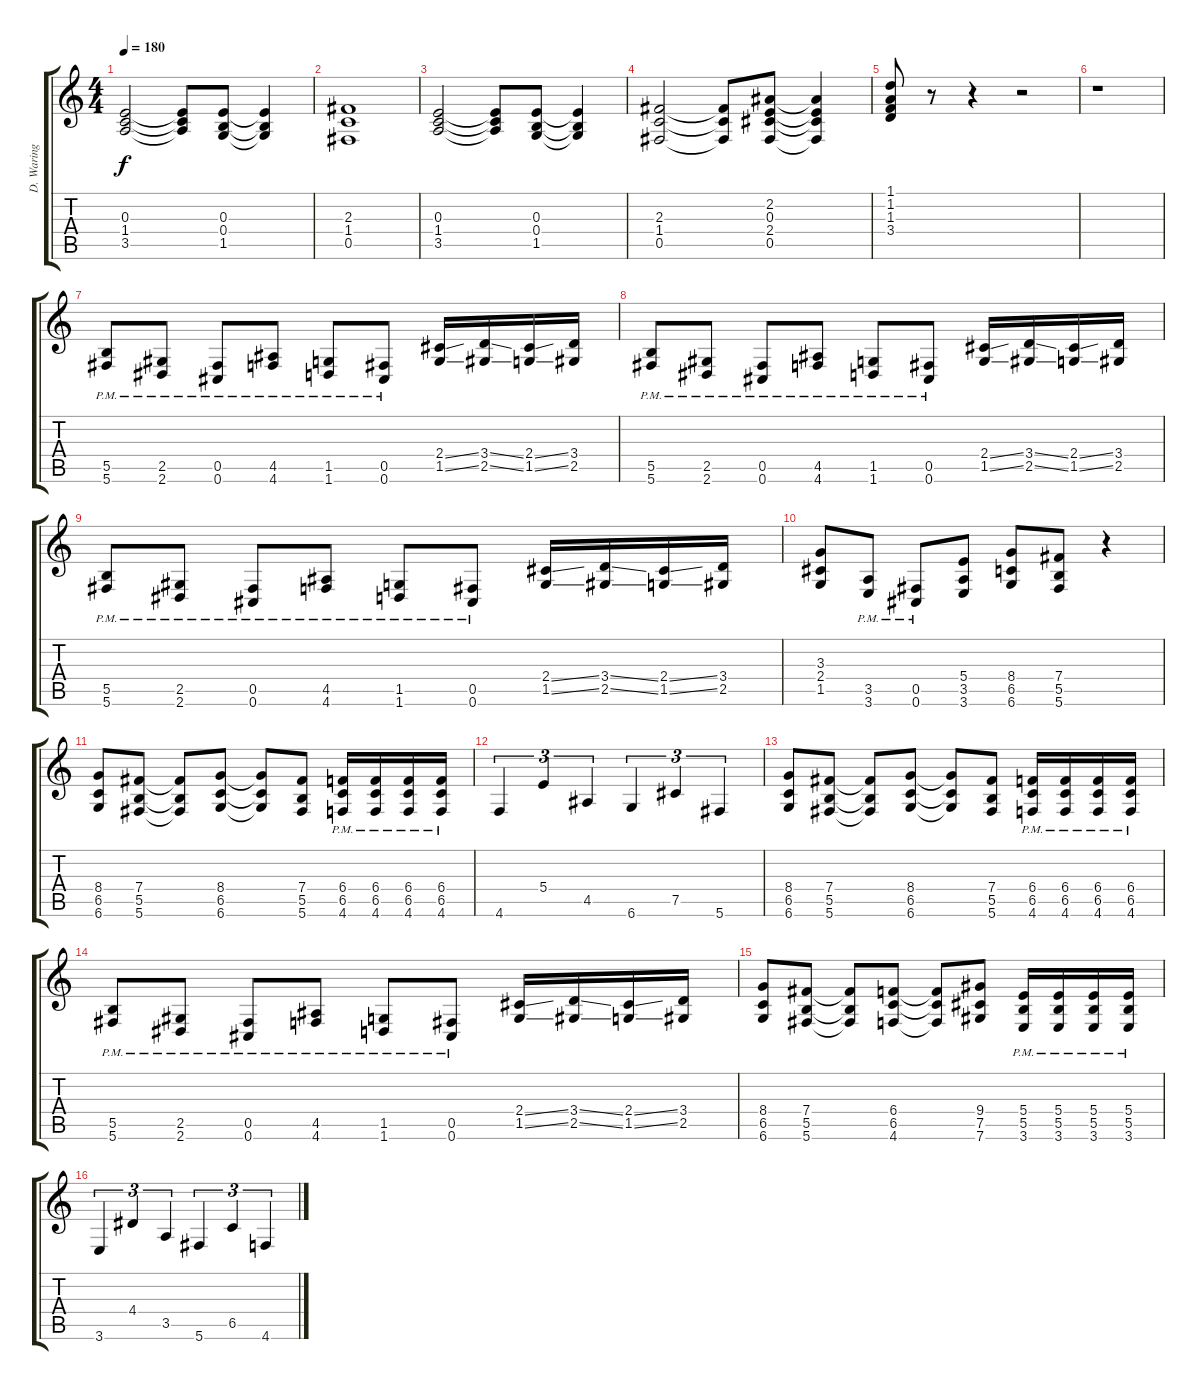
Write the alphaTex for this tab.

\track ("D. Waring Gtr." "D. Waring ") {instrument distortionguitar}
\staff {score tabs}
\tuning (Db4 Ab3 E3 B2 Gb2 Db2) {hide}
\ts (4 4)
\tempo 180
\clef g2
\ks c
(0.3 1.4 3.5).2{dy f} (0.3{t} 1.4{t} 3.5{t}).8 (0.3 0.4 1.5).8 (0.3{t} 0.4{t} 1.5{t}).4 |
(2.3 1.4 0.5).1 |
(0.3 1.4 3.5).2 (0.3{t} 1.4{t} 3.5{t}).8 (0.3 0.4 1.5).8 (0.3{t} 0.4{t} 1.5{t}).4 |
(2.3 1.4 0.5).2 (2.3{t} 1.4{t} 0.5{t}).8 (2.2 0.3 2.4 0.5).8 (2.2{t} 0.3{t} 2.4{t} 0.5{t}).4 |
(1.1 1.2 1.3 3.4).8 r.8 r.4 r.2 |
r.1 |
(5.5{pm} 5.6{pm}).8 (2.5{pm} 2.6{pm}).8 (0.5{pm} 0.6{pm}).8 (4.5{pm} 4.6{pm}).8 (1.5{pm} 1.6{pm}).8 (0.5{pm} 0.6{pm}).8 (2.4{ss} 1.5{ss}).16 (3.4{ss} 2.5{ss}).16 (2.4{ss} 1.5{ss}).16 (3.4 2.5).16 |
(5.5{pm} 5.6{pm}).8 (2.5{pm} 2.6{pm}).8 (0.5{pm} 0.6{pm}).8 (4.5{pm} 4.6{pm}).8 (1.5{pm} 1.6{pm}).8 (0.5{pm} 0.6{pm}).8 (2.4{ss} 1.5{ss}).16 (3.4{ss} 2.5{ss}).16 (2.4{ss} 1.5{ss}).16 (3.4 2.5).16 |
(5.5{pm} 5.6{pm}).8 (2.5{pm} 2.6{pm}).8 (0.5{pm} 0.6{pm}).8 (4.5{pm} 4.6{pm}).8 (1.5{pm} 1.6{pm}).8 (0.5{pm} 0.6{pm}).8 (2.4{ss} 1.5{ss}).16 (3.4{ss} 2.5{ss}).16 (2.4{ss} 1.5{ss}).16 (3.4 2.5).16 |
(3.3 2.4 1.5).8 (3.5{pm} 3.6{pm}).8 (0.5{pm} 0.6{pm}).8 (5.4 3.5 3.6).8 (8.4 6.5 6.6).8 (7.4 5.5 5.6).8 r.4 |
(8.4 6.5 6.6).8 (7.4 5.5 5.6).8 (7.4{t} 5.5{t} 5.6{t}).8 (8.4 6.5 6.6).8 (8.4{t} 6.5{t} 6.6{t}).8 (7.4 5.5 5.6).8 (6.4{pm} 6.5{pm} 4.6{pm}).16 (6.4{pm} 6.5{pm} 4.6{pm}).16 (6.4{pm} 6.5{pm} 4.6{pm}).16 (6.4{pm} 6.5{pm} 4.6{pm}).16 |
4.6.4{tu (3 2)} 5.4.4{tu (3 2)} 4.5.4{tu (3 2)} 6.6.4{tu (3 2)} 7.5.4{tu (3 2)} 5.6.4{tu (3 2)} |
(8.4 6.5 6.6).8 (7.4 5.5 5.6).8 (7.4{t} 5.5{t} 5.6{t}).8 (8.4 6.5 6.6).8 (8.4{t} 6.5{t} 6.6{t}).8 (7.4 5.5 5.6).8 (6.4{pm} 6.5{pm} 4.6{pm}).16 (6.4{pm} 6.5{pm} 4.6{pm}).16 (6.4{pm} 6.5{pm} 4.6{pm}).16 (6.4{pm} 6.5{pm} 4.6{pm}).16 |
(5.5{pm} 5.6{pm}).8 (2.5{pm} 2.6{pm}).8 (0.5{pm} 0.6{pm}).8 (4.5{pm} 4.6{pm}).8 (1.5{pm} 1.6{pm}).8 (0.5{pm} 0.6{pm}).8 (2.4{ss} 1.5{ss}).16 (3.4{ss} 2.5{ss}).16 (2.4{ss} 1.5{ss}).16 (3.4 2.5).16 |
(8.4 6.5 6.6).8 (7.4 5.5 5.6).8 (7.4{t} 5.5{t} 5.6{t}).8 (6.4 6.5 4.6).8 (6.4{t} 6.5{t} 4.6{t}).8 (9.4 7.5 7.6).8 (5.4{pm} 5.5{pm} 3.6{pm}).16 (5.4{pm} 5.5{pm} 3.6{pm}).16 (5.4{pm} 5.5{pm} 3.6{pm}).16 (5.4{pm} 5.5{pm} 3.6{pm}).16 |
3.6.4{tu (3 2)} 4.4.4{tu (3 2)} 3.5.4{tu (3 2)} 5.6.4{tu (3 2)} 6.5.4{tu (3 2)} 4.6.4{tu (3 2)}
